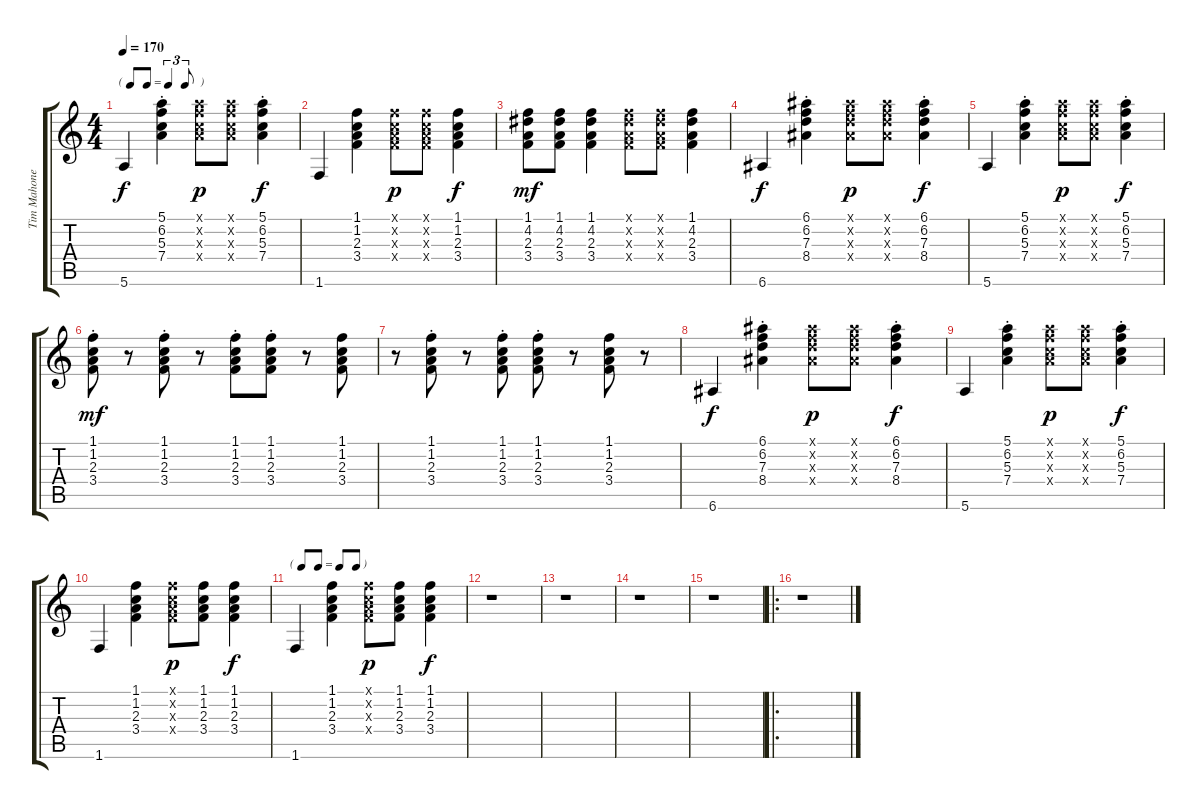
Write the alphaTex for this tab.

\track ("Tim Mahoney [Reggae]" "Tim Mahone") {instrument acousticguitarsteel}
\staff {score tabs}
\tuning (E4 B3 G3 D3 A2 E2) {hide}
\ts (4 4)
\tf triplet8th
\tempo 170
\clef g2
\ks c
5.6.4{dy f} (5.1{st} 6.2{st} 5.3{st} 7.4{st}).4 (5.1{x} 6.2{x} 5.3{x} 7.4{x}).8{dy p} (5.1{x} 6.2{x} 5.3{x} 7.4{x}).8 (5.1{st} 6.2{st} 5.3{st} 7.4{st}).4{dy f} |
1.6.4 (1.1 1.2 2.3 3.4).4 (1.1{x} 1.2{x} 2.3{x} 3.4{x}).8{dy p} (1.1{x} 1.2{x} 2.3{x} 3.4{x}).8 (1.1 1.2 2.3 3.4).4{dy f} |
(1.1 4.2 2.3 3.4).8{dy mf} (1.1 4.2 2.3 3.4).8 (1.1 4.2 2.3 3.4).4 (1.1{x} 4.2{x} 2.3{x} 3.4{x}).8 (1.1{x} 4.2{x} 2.3{x} 3.4{x}).8 (1.1 4.2 2.3 3.4).4 |
6.6.4{dy f} (6.1{st} 6.2{st} 7.3{st} 8.4{st}).4 (6.1{x} 6.2{x} 7.3{x} 8.4{x}).8{dy p} (6.1{x} 6.2{x} 7.3{x} 8.4{x}).8 (6.1{st} 6.2{st} 7.3{st} 8.4{st}).4{dy f} |
5.6.4 (5.1{st} 6.2{st} 5.3{st} 7.4{st}).4 (5.1{x} 6.2{x} 5.3{x} 7.4{x}).8{dy p} (5.1{x} 6.2{x} 5.3{x} 7.4{x}).8 (5.1{st} 6.2{st} 5.3{st} 7.4{st}).4{dy f} |
(1.1{st} 1.2{st} 2.3{st} 3.4{st}).8{dy mf} r.8 (1.1{st} 1.2{st} 2.3{st} 3.4{st}).8 r.8 (1.1{st} 1.2{st} 2.3{st} 3.4{st}).8 (1.1{st} 1.2{st} 2.3{st} 3.4{st}).8 r.8 (1.1 1.2 2.3 3.4).8 |
r.8 (1.1{st} 1.2{st} 2.3{st} 3.4{st}).8 r.8 (1.1{st} 1.2{st} 2.3{st} 3.4{st}).8 (1.1{st} 1.2{st} 2.3{st} 3.4{st}).8 r.8 (1.1 1.2 2.3 3.4).8 r.8 |
6.6.4{dy f} (6.1{st} 6.2{st} 7.3{st} 8.4{st}).4 (6.1{x} 6.2{x} 7.3{x} 8.4{x}).8{dy p} (6.1{x} 6.2{x} 7.3{x} 8.4{x}).8 (6.1{st} 6.2{st} 7.3{st} 8.4{st}).4{dy f} |
5.6.4 (5.1{st} 6.2{st} 5.3{st} 7.4{st}).4 (5.1{x} 6.2{x} 5.3{x} 7.4{x}).8{dy p} (5.1{x} 6.2{x} 5.3{x} 7.4{x}).8 (5.1{st} 6.2{st} 5.3{st} 7.4{st}).4{dy f} |
1.6.4 (1.1 1.2 2.3 3.4).4 (1.1{x} 1.2{x} 2.3{x} 3.4{x}).8{dy p} (1.1 1.2 2.3 3.4).8 (1.1 1.2 2.3 3.4).4{dy f} |
\tf none
1.6.4 (1.1 1.2 2.3 3.4).4 (1.1{x} 1.2{x} 2.3{x} 3.4{x}).8{dy p} (1.1 1.2 2.3 3.4).8 (1.1 1.2 2.3 3.4).4{dy f} |
r.1 |
r.1 |
r.1 |
r.1 |
\ro
r.1
